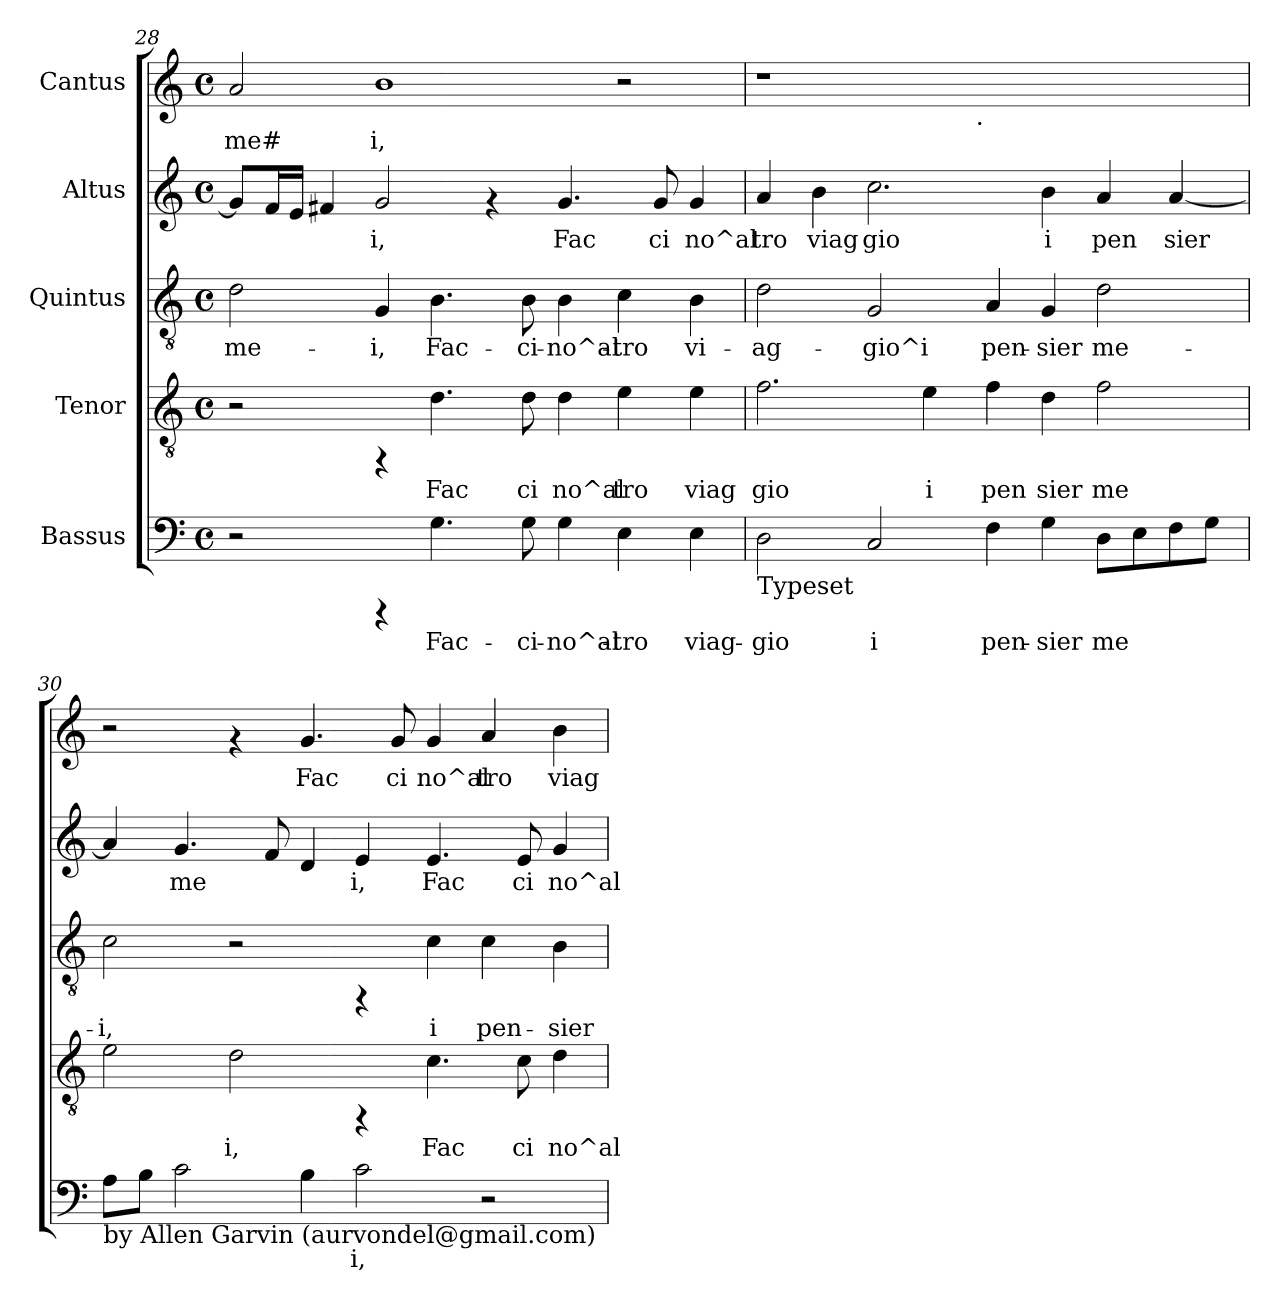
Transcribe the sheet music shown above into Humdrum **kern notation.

**kern	**text	**kern	**text	**kern	**text	**kern	**text	**kern	**text
*part5	*part5	*part4	*part4	*part3	*part3	*part2	*part2	*part1	*part1
*staff5	*staff5	*staff4	*staff4	*staff3	*staff3	*staff2	*staff2	*staff1	*staff1
*I"Bassus	*	*I"Tenor	*	*I"Quintus	*	*I"Altus	*	*I"Cantus	*
!!LO:PB:g=z
*clefF4	*	*clefGv2	*	*clefGv2	*	*clefG2	*	*clefG2	*
*k[]	*	*k[]	*	*k[]	*	*k[]	*	*k[]	*
*C:	*	*C:	*	*C:	*	*C:	*	*C:	*
*M4/4	*	*M4/4	*	*M4/4	*	*M4/4	*	*M4/4	*
*met(c)	*	*met(c)	*	*met(c)	*	*met(c)	*	*met(c)	*
=28	=28	=28	=28	=28	=28	=28	=28	=28	=28
!	!	!	!	!	!LO:LY:b:cj	!	!LO:LY:b:cj	!	!LO:LY:b:cj
2r	.	2r	.	2d\	me-	8g/L]	.	2a/	me#
!	!	!	!	!	!	!	!LO:LY:b:cj	!	!
.	.	.	.	.	.	16f/	.	.	.
!	!	!	!	!	!	!	!LO:LY:b:cj	!	!
.	.	.	.	.	.	16e/J	.	.	.
!	!	!	!	!	!	!	!LO:LY:b:cj	!	!
.	.	.	.	.	.	4f#/	.	.	.
!	!	!	!	!	!LO:LY:b:cj	!	!LO:LY:b:cj	!	!LO:LY:b:cj
4rCCC	.	4rFF	.	4G/	-i,	2g/	i,	1b	i,
!	!LO:LY:b:cj	!	!LO:LY:b:cj	!	!LO:LY:b:cj	!	!	!	!
4.G\	Fac-	4.d\	Fac	4.B\	Fac-	.	.	.	.
.	.	.	.	.	.	4rf	.	.	.
!	!LO:LY:b:cj	!	!LO:LY:b:cj	!	!LO:LY:b:cj	!	!	!	!
8G\	-ci-	8d\	ci	8B\	-ci-	.	.	.	.
!	!LO:LY:b:cj	!	!LO:LY:b:cj	!	!LO:LY:b:cj	!	!LO:LY:b:cj	!	!
4G\	-no^al-	4d\	no^al	4B\	-no^al-	4.g/	Fac	.	.
!	!LO:LY:b:cj	!	!LO:LY:b:cj	!	!LO:LY:b:cj	!	!	!	!
4E\	-tro	4e\	tro	4c\	-tro	.	.	2r	.
!	!	!	!	!	!	!	!LO:LY:b:cj	!	!
.	.	.	.	.	.	8g/	ci	.	.
!	!LO:LY:b:cj	!	!LO:LY:b:cj	!	!LO:LY:b:cj	!	!LO:LY:b:cj	!	!
4E\	viag-	4e\	viag	4B\	vi-	4g/	no^al	.	.
=29	=29	=29	=29	=29	=29	=29	=29	=29	=29
!LO:TX:b:t=Typeset	!	!	!	!	!	!	!	!	!
!	!LO:LY:b:cj	!	!LO:LY:b:cj	!	!LO:LY:b:cj	!	!LO:LY:b:cj	!	!
*	*	*	*	*	*	*	*	*^	*
2D\	-gio	2.f\	gio	2d\	-ag-	4a/	tro	1r	2ryy	.
!	!	!	!	!	!	!	!LO:LY:b:cj	!	!	!
.	.	.	.	.	.	4b\	viag	.	.	.
!	!LO:LY:b:cj	!	!	!	!LO:LY:b:cj	!	!LO:LY:b:cj	!	!	!
2C/	i	.	.	2G/	-gio^i	2.cc\	gio	.	4ryy	.
!	!	!	!LO:LY:b:cj	!	!	!	!	!	!	!
.	.	4e\	i	.	.	.	.	.	8...ryy	.
!	!	!	!	!	!	!	!	!	!LO:TX:b:t=.	!
.	.	.	.	.	.	.	.	.	1ryy	.
!	!LO:LY:b:cj	!	!LO:LY:b:cj	!	!LO:LY:b:cj	!	!	!	!	!
4F\	pen-	4f\	pen	4A/	pen-	.	.	1ryy	.	.
!	!LO:LY:b:cj	!	!LO:LY:b:cj	!	!LO:LY:b:cj	!	!LO:LY:b:cj	!	!	!
4G\	-sier	4d\	sier	4G/	-sier	4b\	i	.	.	.
!	!LO:LY:b:cj	!	!LO:LY:b:cj	!	!LO:LY:b:cj	!	!LO:LY:b:cj	!	!	!
8D\L	me-	2f\	me	2d\	me-	4a/	pen	.	.	.
!	!LO:LY:b:cj	!	!	!	!	!	!	!	!	!
8E\	--	.	.	.	.	.	.	.	.	.
!	!LO:LY:b:cj	!	!	!	!	!	!LO:LY:b:cj	!	!	!
8F\	--	.	.	.	.	[<4a/	sier	.	.	.
!	!LO:LY:b:cj	!	!	!	!	!	!	!	!	!
8G\J	--	.	.	.	.	.	.	.	.	.
.	.	.	.	.	.	.	.	.	64ryy	.
=30	=30	=30	=30	=30	=30	=30	=30	=30	=30	=30
!LO:TX:b:t=by Allen Garvin (aurvondel@gmail.com)	!	!	!	!	!	!	!	!	!	!
!	!LO:LY:b:cj	!	!LO:LY:b:cj	!	!LO:LY:b:cj	!	!LO:LY:b:cj	!	!	!
*	*	*	*	*	*	*	*	*v	*v	*
8A\L	--	2e\	.	2c\	-i,	4a/]	.	2r	.
!	!LO:LY:b:cj	!	!	!	!	!	!	!	!
8B\J	--	.	.	.	.	.	.	.	.
!	!LO:LY:b:cj	!	!	!	!	!	!LO:LY:b:cj	!	!
2c\	--	.	.	.	.	4.g/	me	.	.
!	!	!	!LO:LY:b:cj	!	!	!	!	!	!
.	.	2d\	i,	2r	.	.	.	4rf	.
!	!	!	!	!	!	!	!LO:LY:b:cj	!	!
.	.	.	.	.	.	8f/	.	.	.
!	!LO:LY:b:cj	!	!	!	!	!	!LO:LY:b:cj	!	!LO:LY:b:cj
4B\	--	.	.	.	.	4d/	.	4.g/	Fac
!	!LO:LY:b:cj	!	!	!	!	!	!LO:LY:b:cj	!	!
2c\	-i,	4rFF	.	4rFF	.	4e/	i,	.	.
!	!	!	!	!	!	!	!	!	!LO:LY:b:cj
.	.	.	.	.	.	.	.	8g/	ci
!	!	!	!LO:LY:b:cj	!	!LO:LY:b:cj	!	!LO:LY:b:cj	!	!LO:LY:b:cj
.	.	4.c\	Fac	4c\	i	4.e/	Fac	4g/	no^al
!	!	!	!	!	!LO:LY:b:cj	!	!	!	!LO:LY:b:cj
2r	.	.	.	4c\	pen-	.	.	4a/	tro
!	!	!	!LO:LY:b:cj	!	!	!	!LO:LY:b:cj	!	!
.	.	8c\	ci	.	.	8e/	ci	.	.
!	!	!	!LO:LY:b:cj	!	!LO:LY:b:cj	!	!LO:LY:b:cj	!	!LO:LY:b:cj
.	.	4d\	no^al	4B\	-sier	4g/	no^al	4b\	viag
=	=	=	=	=	=	=	=	=	=
*-	*-	*-	*-	*-	*-	*-	*-	*-	*-
